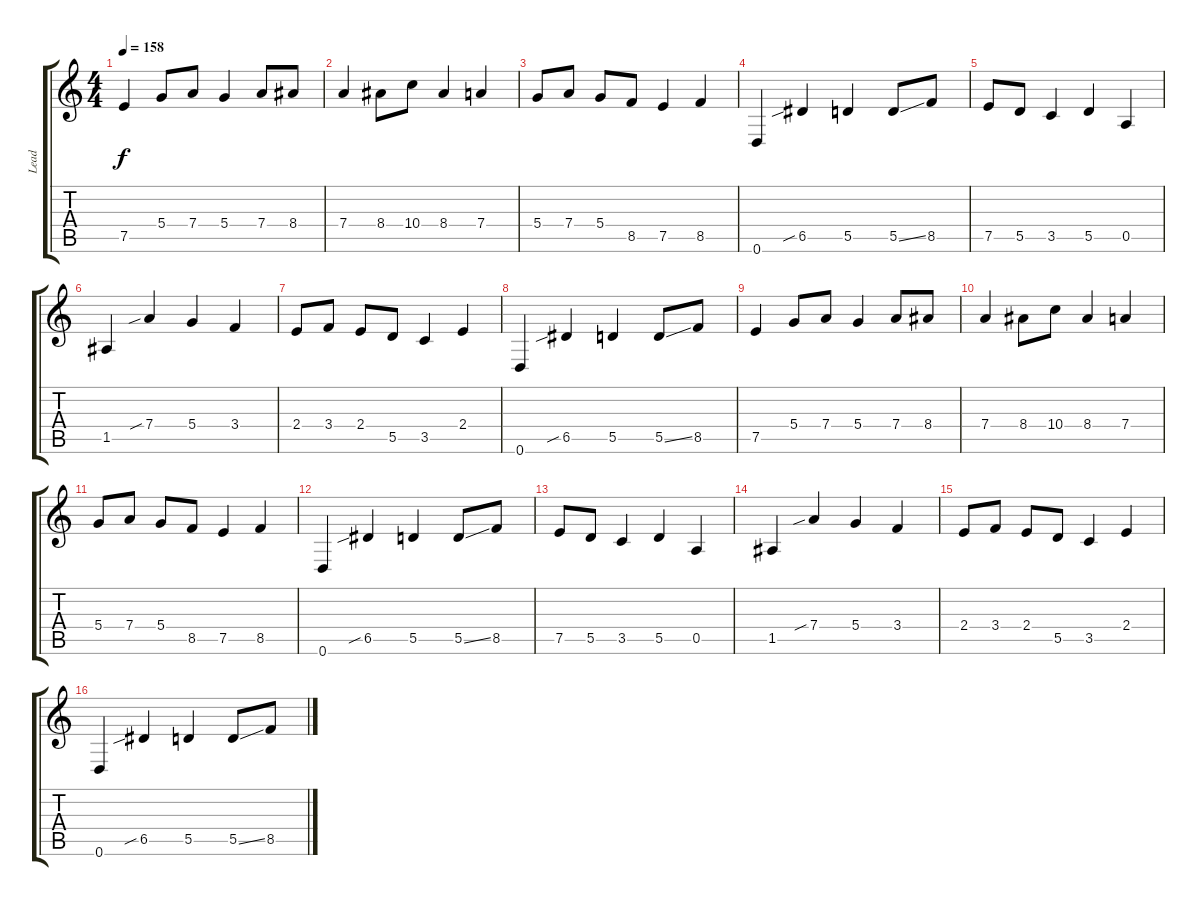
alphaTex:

\track ("Lead" "Lead") {instrument overdrivenguitar}
\staff {score tabs}
\tuning (E4 B3 G3 D3 A2 D2) {hide}
\ts (4 4)
\tempo 158
\clef g2
\ks c
7.5.4{dy f} 5.4.8 7.4.8 5.4.4 7.4.8 8.4.8 |
7.4.4 8.4.8 10.4.8 8.4.4 7.4.4 |
5.4.8 7.4.8 5.4.8 8.5.8 7.5.4 8.5.4 |
0.6.4 6.5{sib}.4 5.5.4 5.5{ss}.8 8.5.8 |
7.5.8 5.5.8 3.5.4 5.5.4 0.5.4 |
1.5.4 7.4{sib}.4 5.4.4 3.4.4 |
2.4.8 3.4.8 2.4.8 5.5.8 3.5.4 2.4.4 |
0.6.4 6.5{sib}.4 5.5.4 5.5{ss}.8 8.5.8 |
7.5.4 5.4.8 7.4.8 5.4.4 7.4.8 8.4.8 |
7.4.4 8.4.8 10.4.8 8.4.4 7.4.4 |
5.4.8 7.4.8 5.4.8 8.5.8 7.5.4 8.5.4 |
0.6.4{volume 14} 6.5{sib}.4 5.5.4 5.5{ss}.8 8.5.8 |
7.5.8 5.5.8 3.5.4 5.5.4 0.5.4 |
1.5.4 7.4{sib}.4 5.4.4 3.4.4 |
2.4.8 3.4.8 2.4.8 5.5.8 3.5.4 2.4.4 |
0.6.4{volume 12} 6.5{sib}.4 5.5.4 5.5{ss}.8 8.5.8
